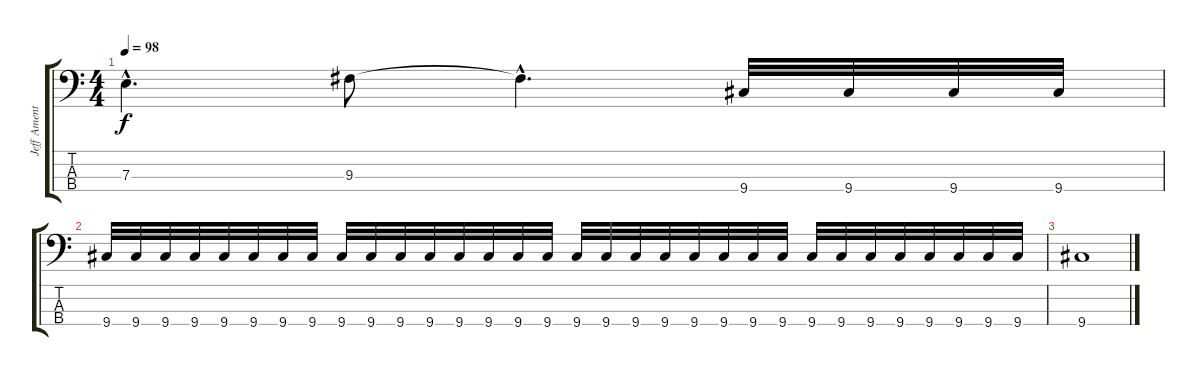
\track ("Jeff Ament" "Jeff Ament") {instrument electricbasspick}
\staff {score tabs}
\tuning (G2 D2 A1 E1) {hide}
\ts (4 4)
\tempo 98
\clef f4
\ks c
7.3{hac}.4{d dy f} 9.3.8 9.3{hac t}.4{d} 9.4.32 9.4.32 9.4.32 9.4.32 |
9.4.32 9.4.32 9.4.32 9.4.32 9.4.32 9.4.32 9.4.32 9.4.32 9.4.32 9.4.32 9.4.32 9.4.32 9.4.32 9.4.32 9.4.32 9.4.32 9.4.32 9.4.32 9.4.32 9.4.32 9.4.32 9.4.32 9.4.32 9.4.32 9.4.32 9.4.32 9.4.32 9.4.32 9.4.32 9.4.32 9.4.32 9.4.32 |
9.4.1
